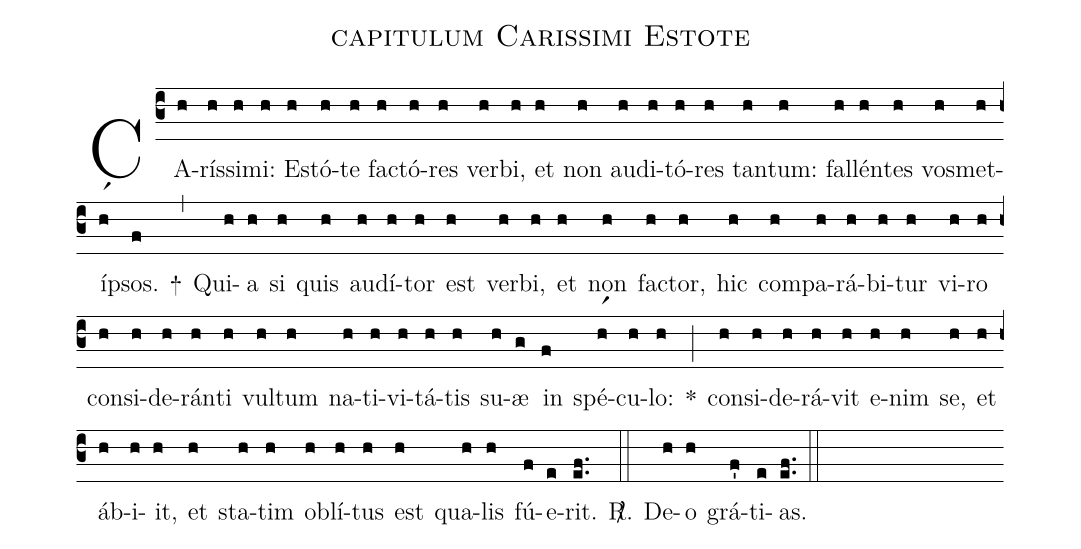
name: capitulum Carissimi Estote;
%%
(c3)
CA(h)rís(h)si(h)mi:(h) Es(h)tó(h)te(h) fac(h)tó(h)res(h) ver(h)bi,(h) et(h) non(h) au(h)di(h)tó(h)res(h) tan(h)tum:(h) fal(h)lén(h)tes(h) vos(h)met(h)íp(hr1)sos.(f) +(,)
Qui(h)a(h) si(h) quis(h) au(h)dí(h)tor(h) est(h) ver(h)bi,(h) et(h) non(h) fac(h)tor,(h) hic(h) com(h)pa(h)rá(h)bi(h)tur(h) vi(h)ro(h) con(h)si(h)de(h)rán(h)ti(h) vul(h)tum(h) na(h)ti(h)vi(h)tá(h)tis(h) su(h)æ(g) in(f) spé(hr1)cu(h)lo:(h) *(;)
con(h)si(h)de(h)rá(h)vit(h) e(h)nim(h) se,(h) et(h) áb(h)i(h)it,(h) et(h) sta(h)tim(h) ob(h)lí(h)tus(h) est(h) qua(h)lis(h) fú(f)e(e)rit.(e.f.) <sp>R/</sp>.(::)
De(h)o(h) grá(f')ti(e)as.(e.f.) (::)
